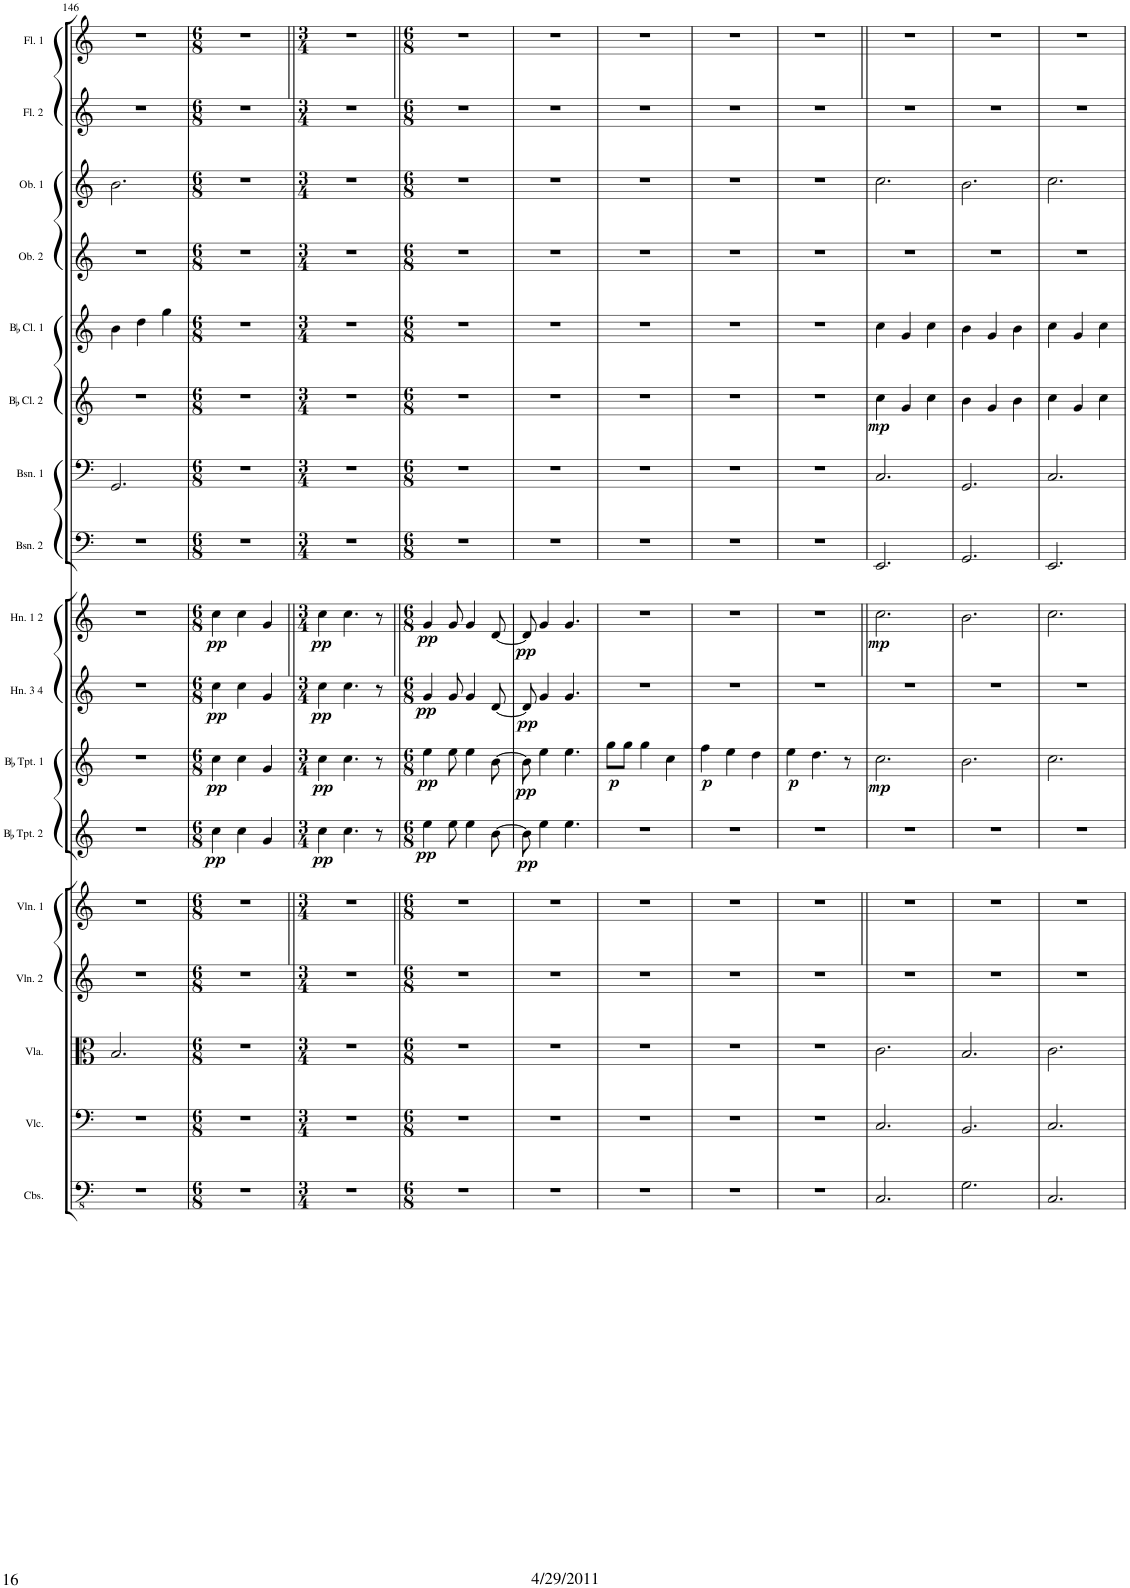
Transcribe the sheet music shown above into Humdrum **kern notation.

**kern	**kern	**kern	**kern	**kern	**kern	**dynam	**kern	**dynam	**kern	**dynam	**kern	**dynam	**kern	**kern	**kern	**dynam	**kern	**kern	**kern	**kern	**kern
*part17	*part16	*part15	*part14	*part13	*part12	*part12	*part11	*part11	*part10	*part10	*part9	*part9	*part8	*part7	*part6	*part6	*part5	*part4	*part3	*part2	*part1
*staff17	*staff16	*staff15	*staff14	*staff13	*staff12	*staff12	*staff11	*staff11	*staff10	*staff10	*staff9	*staff9	*staff8	*staff7	*staff6	*staff6	*staff5	*staff4	*staff3	*staff2	*staff1
*I"Contrabass	*I"Violoncello	*I"Viola	*I"Violin 2	*I"Violin 1	*I"BaccidentalFlat Trumpet 2	*	*I"BaccidentalFlat Trumpet 1	*	*I"Horn 3 4	*	*I"Horn 1 2	*	*I"Bassoon 2	*I"Bassoon 1	*I"BaccidentalFlat Clarinet 2	*	*I"BaccidentalFlat Clarinet 1	*I"Oboe 2	*I"Oboe 1	*I"Flute 2	*I"Flute 1
*I'Cbs.	*I'Vlc.	*I'Vla.	*I'Vln. 2	*I'Vln. 1	*I'BaccidentalFlat Tpt. 2	*	*I'BaccidentalFlat Tpt. 1	*	*I'Hn. 3 4	*	*I'Hn. 1 2	*	*I'Bsn. 2	*I'Bsn. 1	*I'BaccidentalFlat Cl. 2	*	*I'BaccidentalFlat Cl. 1	*I'Ob. 2	*I'Ob. 1	*I'Fl. 2	*I'Fl. 1
!!LO:PB:g=z
*clefFv4	*clefF4	*clefC3	*clefG2	*clefG2	*clefG2	*	*clefG2	*	*clefG2	*	*clefG2	*	*clefF4	*clefF4	*clefG2	*	*clefG2	*clefG2	*clefG2	*clefG2	*clefG2
*	*	*	*	*	*ITrd1c2	*	*	*	*	*	*ITrd4c7	*	*	*	*ITrd1c2	*	*ITrd1c2	*	*	*	*
*k[]	*k[]	*k[]	*k[]	*k[]	*k[]	*	*k[]	*	*k[]	*	*k[]	*	*k[]	*k[]	*k[]	*	*k[]	*k[]	*k[]	*k[]	*k[]
*M6/8	*M6/8	*M6/8	*M6/8	*M6/8	*M6/8	*	*M6/8	*	*M6/8	*	*M6/8	*	*M6/8	*M6/8	*M6/8	*	*M6/8	*M6/8	*M6/8	*M6/8	*M6/8
=146	=146	=146	=146	=146	=146	=146	=146	=146	=146	=146	=146	=146	=146	=146	=146	=146	=146	=146	=146	=146	=146
2.r	2.r	2.B/	2.r	2.r	2.r	.	2.r	.	2.r	.	2.r	.	2.r	2.GG/	2.r	.	4b\	2.r	2.b\	2.r	2.r
.	.	.	.	.	.	.	.	.	.	.	.	.	.	.	.	.	4dd\	.	.	.	.
.	.	.	.	.	.	.	.	.	.	.	.	.	.	.	.	.	4gg\	.	.	.	.
=147	=147	=147	=147	=147	=147	=147	=147	=147	=147	=147	=147	=147	=147	=147	=147	=147	=147	=147	=147	=147	=147
*M6/8	*M6/8	*M6/8	*M6/8	*M6/8	*M6/8	*	*M6/8	*	*M6/8	*	*M6/8	*	*M6/8	*M6/8	*M6/8	*	*M6/8	*M6/8	*M6/8	*M6/8	*M6/8
!	!	!	!	!	!	!LO:DY:b	!	!LO:DY:b	!	!LO:DY:b	!	!LO:DY:b	!	!	!	!	!	!	!	!	!
2.r	2.r	2.r	2.r	2.r	4cc\	pp	4cc\	pp	4cc\	pp	4cc\	pp	2.r	2.r	2.r	.	2.r	2.r	2.r	2.r	2.r
.	.	.	.	.	4cc\	.	4cc\	.	4cc\	.	4cc\	.	.	.	.	.	.	.	.	.	.
.	.	.	.	.	4g/	.	4g/	.	4g/	.	4g/	.	.	.	.	.	.	.	.	.	.
=148||	=148||	=148||	=148||	=148||	=148||	=148||	=148||	=148||	=148||	=148||	=148||	=148||	=148||	=148||	=148||	=148||	=148||	=148||	=148||	=148||	=148||
*M3/4	*M3/4	*M3/4	*M3/4	*M3/4	*M3/4	*	*M3/4	*	*M3/4	*	*M3/4	*	*M3/4	*M3/4	*M3/4	*	*M3/4	*M3/4	*M3/4	*M3/4	*M3/4
!	!	!	!	!	!	!LO:DY:b	!	!LO:DY:b	!	!LO:DY:b	!	!LO:DY:b	!	!	!	!	!	!	!	!	!
2.r	2.r	2.r	2.r	2.r	4cc\	pp	4cc\	pp	4cc\	pp	4cc\	pp	2.r	2.r	2.r	.	2.r	2.r	2.r	2.r	2.r
.	.	.	.	.	4.cc\	.	4.cc\	.	4.cc\	.	4.cc\	.	.	.	.	.	.	.	.	.	.
.	.	.	.	.	8r	.	8r	.	8r	.	8r	.	.	.	.	.	.	.	.	.	.
=149||	=149||	=149||	=149||	=149||	=149||	=149||	=149||	=149||	=149||	=149||	=149||	=149||	=149||	=149||	=149||	=149||	=149||	=149||	=149||	=149||	=149||
*M6/8	*M6/8	*M6/8	*M6/8	*M6/8	*M6/8	*	*M6/8	*	*M6/8	*	*M6/8	*	*M6/8	*M6/8	*M6/8	*	*M6/8	*M6/8	*M6/8	*M6/8	*M6/8
!	!	!	!	!	!	!LO:DY:b	!	!LO:DY:b	!	!LO:DY:b	!	!LO:DY:b	!	!	!	!	!	!	!	!	!
2.r	2.r	2.r	2.r	2.r	4ee\	pp	4ee\	pp	4g/	pp	4g/	pp	2.r	2.r	2.r	.	2.r	2.r	2.r	2.r	2.r
.	.	.	.	.	8ee\	.	8ee\	.	8g/	.	8g/	.	.	.	.	.	.	.	.	.	.
.	.	.	.	.	4ee\	.	4ee\	.	4g/	.	4g/	.	.	.	.	.	.	.	.	.	.
.	.	.	.	.	[8b\	.	[8b\	.	[8d/	.	[8d/	.	.	.	.	.	.	.	.	.	.
=150	=150	=150	=150	=150	=150	=150	=150	=150	=150	=150	=150	=150	=150	=150	=150	=150	=150	=150	=150	=150	=150
!	!	!	!	!	!	!LO:DY:b	!	!LO:DY:b	!	!LO:DY:b	!	!LO:DY:b	!	!	!	!	!	!	!	!	!
2.r	2.r	2.r	2.r	2.r	8b\]	pp	8b\]	pp	8d/]	pp	8d/]	pp	2.r	2.r	2.r	.	2.r	2.r	2.r	2.r	2.r
.	.	.	.	.	4ee\	.	4ee\	.	4g/	.	4g/	.	.	.	.	.	.	.	.	.	.
.	.	.	.	.	4.ee\	.	4.ee\	.	4.g/	.	4.g/	.	.	.	.	.	.	.	.	.	.
=151	=151	=151	=151	=151	=151	=151	=151	=151	=151	=151	=151	=151	=151	=151	=151	=151	=151	=151	=151	=151	=151
!	!	!	!	!	!	!	!	!LO:DY:b	!	!	!	!	!	!	!	!	!	!	!	!	!
2.r	2.r	2.r	2.r	2.r	2.r	.	8gg\L	p	2.r	.	2.r	.	2.r	2.r	2.r	.	2.r	2.r	2.r	2.r	2.r
.	.	.	.	.	.	.	8gg\J	.	.	.	.	.	.	.	.	.	.	.	.	.	.
.	.	.	.	.	.	.	4gg\	.	.	.	.	.	.	.	.	.	.	.	.	.	.
.	.	.	.	.	.	.	4cc\	.	.	.	.	.	.	.	.	.	.	.	.	.	.
=152	=152	=152	=152	=152	=152	=152	=152	=152	=152	=152	=152	=152	=152	=152	=152	=152	=152	=152	=152	=152	=152
!	!	!	!	!	!	!	!	!LO:DY:b	!	!	!	!	!	!	!	!	!	!	!	!	!
2.r	2.r	2.r	2.r	2.r	2.r	.	4ff\	p	2.r	.	2.r	.	2.r	2.r	2.r	.	2.r	2.r	2.r	2.r	2.r
.	.	.	.	.	.	.	4ee\	.	.	.	.	.	.	.	.	.	.	.	.	.	.
.	.	.	.	.	.	.	4dd\	.	.	.	.	.	.	.	.	.	.	.	.	.	.
=153	=153	=153	=153	=153	=153	=153	=153	=153	=153	=153	=153	=153	=153	=153	=153	=153	=153	=153	=153	=153	=153
!	!	!	!	!	!	!	!	!LO:DY:b	!	!	!	!	!	!	!	!	!	!	!	!	!
2.r	2.r	2.r	2.r	2.r	2.r	.	4ee\	p	2.r	.	2.r	.	2.r	2.r	2.r	.	2.r	2.r	2.r	2.r	2.r
.	.	.	.	.	.	.	4.dd\	.	.	.	.	.	.	.	.	.	.	.	.	.	.
.	.	.	.	.	.	.	8r	.	.	.	.	.	.	.	.	.	.	.	.	.	.
=154||	=154||	=154||	=154||	=154||	=154||	=154||	=154||	=154||	=154||	=154||	=154||	=154||	=154||	=154||	=154||	=154||	=154||	=154||	=154||	=154||	=154||
!	!	!	!	!	!	!	!	!LO:DY:b	!	!	!	!LO:DY:b	!	!	!	!LO:DY:b	!	!	!	!	!
2.CC/	2.C/	2.c\	2.r	2.r	2.r	.	2.cc\	mp	2.r	.	2.cc\	mp	2.EE/	2.C/	4cc\	mp	4cc\	2.r	2.cc\	2.r	2.r
.	.	.	.	.	.	.	.	.	.	.	.	.	.	.	4g/	.	4g/	.	.	.	.
.	.	.	.	.	.	.	.	.	.	.	.	.	.	.	4cc\	.	4cc\	.	.	.	.
=155	=155	=155	=155	=155	=155	=155	=155	=155	=155	=155	=155	=155	=155	=155	=155	=155	=155	=155	=155	=155	=155
2.GG\	2.BB/	2.B/	2.r	2.r	2.r	.	2.b\	.	2.r	.	2.b\	.	2.GG/	2.GG/	4b\	.	4b\	2.r	2.b\	2.r	2.r
.	.	.	.	.	.	.	.	.	.	.	.	.	.	.	4g/	.	4g/	.	.	.	.
.	.	.	.	.	.	.	.	.	.	.	.	.	.	.	4b\	.	4b\	.	.	.	.
=156	=156	=156	=156	=156	=156	=156	=156	=156	=156	=156	=156	=156	=156	=156	=156	=156	=156	=156	=156	=156	=156
2.CC/	2.C/	2.c\	2.r	2.r	2.r	.	2.cc\	.	2.r	.	2.cc\	.	2.EE/	2.C/	4cc\	.	4cc\	2.r	2.cc\	2.r	2.r
.	.	.	.	.	.	.	.	.	.	.	.	.	.	.	4g/	.	4g/	.	.	.	.
.	.	.	.	.	.	.	.	.	.	.	.	.	.	.	4cc\	.	4cc\	.	.	.	.
=	=	=	=	=	=	=	=	=	=	=	=	=	=	=	=	=	=	=	=	=	=
*-	*-	*-	*-	*-	*-	*-	*-	*-	*-	*-	*-	*-	*-	*-	*-	*-	*-	*-	*-	*-	*-
